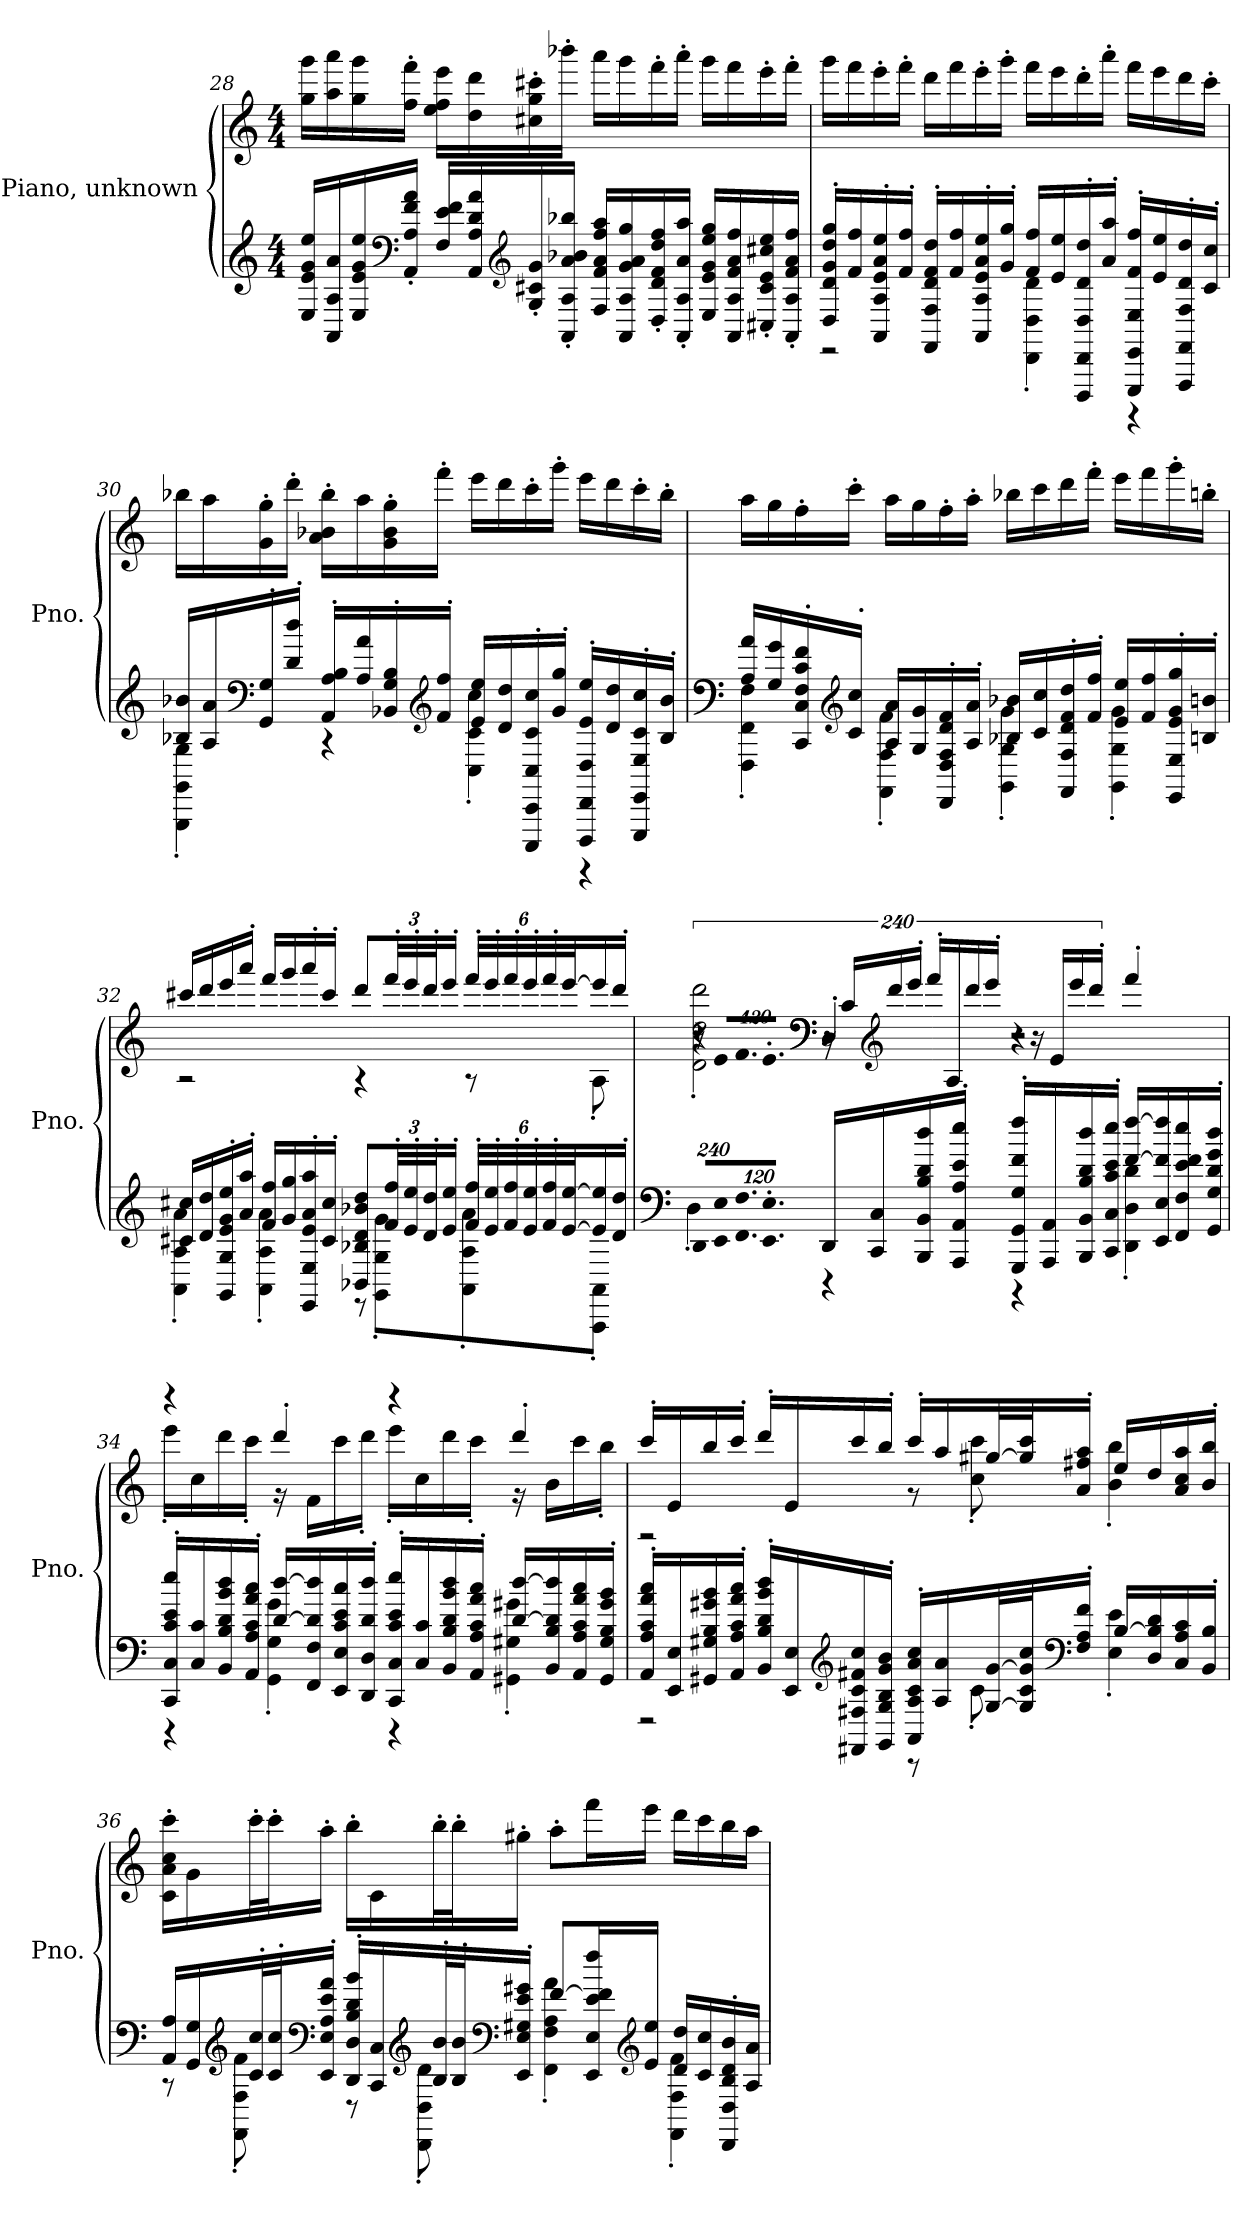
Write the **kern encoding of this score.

**kern	**kern
*part1	*part1
*staff2	*staff1
*I"Piano, unknown	*
*I'Pno.	*
!!LO:LB:g=z
*clefG2	*clefG2
*k[]	*k[]
*M4/4	*M4/4
=28	=28
16E/ 16e/ 16g/ 16ee/LL	16gg\ 16ggg\LL
16AA/ 16A/ 16a/	16aa\ 16aaa\
16E/ 16e/ 16g/ 16ee/	16gg\ 16ggg\
*clefF4	*
16AA/' 16A/' 16f/' 16a/'JJ	16ff\' 16fff\'JJ
16F/ 16e/ 16f/LL	16ee\ 16ff\ 16eee\LL
16AA/ 16A/ 16d/ 16a/	16dd\ 16ddd\
*clefG2	*
16G/' 16c#X/' 16g/'	16cc#X\' 16gg\' 16ccc#X\'
16AA/' 16A/' 16a/' 16b-X/' 16bb-X/'JJ	16bbb-X'\JJ
16F/ 16f/ 16a/ 16ff/ 16aa/LL	16aaa\LL
16AA/ 16A/ 16g/ 16a/ 16gg/	16ggg\
16D/' 16d/' 16f/' 16dd/' 16ff/'	16fff'\
16AA/' 16A/' 16a/' 16aa/'JJ	16aaa'\JJ
16E/ 16e/ 16g/ 16ee/ 16gg/LL	16ggg\LL
16AA/ 16A/ 16f/ 16a/ 16ff/	16fff\
16C#X/' 16c#/' 16e/' 16cc#X/' 16ee/'	16eee'\
16AA/' 16A/' 16f/' 16a/' 16ff/'JJ	16fff'\JJ
!!LO:LB:g=z
=29	=29
*^	*
16D/' 16d/' 16g/' 16dd/' 16gg/'LL	2r	16ggg\LL
16f/ 16ff/	.	16fff\
16AA/' 16A/' 16e/' 16a/' 16ee/'	.	16eee'\
16f/' 16ff/'JJ	.	16fff'\JJ
16FF/' 16F/' 16d/' 16f/' 16dd/'LL	.	16ddd\LL
16f/ 16ff/	.	16fff\
16AA/' 16A/' 16e/' 16a/' 16ee/'	.	16eee'\
16g/' 16gg/'JJ	.	16ggg'\JJ
16f/ 16ff/LL	4DD\' 4D\' 4d\'	16fff\LL
16e/ 16ee/	.	16eee\
16DDD/' 16DD/' 16D/' 16d/' 16dd/'	.	16ddd'\
16a/' 16aa/'JJ	.	16aaa'\JJ
16EEE/' 16EE/' 16E/' 16f/' 16ff/'LL	4r	16fff\LL
16e/ 16ee/	.	16eee\
16FFF/' 16FF/' 16F/' 16d/' 16dd/'	.	16ddd\
16c/' 16cc/'JJ	.	16ccc'\JJ
!!LO:LB:g=z
=30	=30	=30
16B-X/ 16b-X/LL	4GGG\' 4GG\' 4G\'	16bb-X\LL
16A/ 16a/	.	16aa\
*clefF4	*	*
16GG/' 16G/'	.	16g\' 16gg\'
16d/' 16dd/'JJ	.	16ddd'\JJ
16AA/' 16A/' 16B-/'LL	4r	16a\' 16b-X\' 16bb-\'LL
16A/ 16a/	.	16aa\
16BB-X/' 16G/' 16B-/'	.	16g\' 16b-\' 16gg\'
*clefG2	*	*
16f/' 16ff/'JJ	.	16fff'\JJ
16e/ 16ee/LL	4C\' 4c\' 4cc\'	16eee\LL
16d/ 16dd/	.	16ddd\
16CCC/' 16CC/' 16C/' 16c/' 16cc/'	.	16ccc'\
16g/' 16gg/'JJ	.	16ggg'\JJ
16DDD/' 16DD/' 16D/' 16e/' 16ee/'LL	4r	16eee\LL
16d/ 16dd/	.	16ddd\
16EEE/' 16EE/' 16E/' 16c/' 16cc/'	.	16ccc'\
16B-/' 16b-/'JJ	.	16bb-'\JJ
!!LO:PB:g=z
=31	=31	=31
*clefF4	*	*
16A/ 16a/LL	4FFF\' 4FF\' 4F\'	16aa\LL
16G/ 16g/	.	16gg\
16CC/' 16C/' 16F/' 16c/' 16f/'	.	16ff'\
*clefG2	*	*
16c/' 16cc/'JJ	.	16ccc'\JJ
16A/ 16a/LL	4FF\' 4F\' 4f\'	16aa\LL
16G/ 16g/	.	16gg\
16DD/' 16D/' 16F/' 16d/' 16f/'	.	16ff'\
16A/' 16a/'JJ	.	16aa'\JJ
16B-X/ 16b-X/LL	4GG\' 4G\' 4g\'	16bb-X\LL
16c/ 16cc/	.	16ccc\
16FF/' 16F/' 16d/' 16f/' 16dd/'	.	16ddd\
16f/' 16ff/'JJ	.	16fff'\JJ
16e/ 16ee/LL	4GG\' 4G\' 4g\'	16eee\LL
16f/ 16ff/	.	16fff\
16EE/' 16E/' 16e/' 16g/' 16gg/'	.	16ggg'\
16Bn/' 16bn/'JJ	.	16bbn'\JJ
!!LO:LB:g=z
=32	=32	=32
*	*	*^
16c#X/ 16cc#X/LL	4AA\' 4A\' 4a\'	16ccc#X/LL	2r
16d/ 16dd/	.	16ddd/	.
16GG/' 16G/' 16e/' 16g/' 16ee/'	.	16eee/	.
16a/' 16aa/'JJ	.	16aaa'/JJ	.
16f/ 16ff/LL	4AA\' 4A\' 4a\'	16fff/LL	.
16g/ 16gg/	.	16ggg/	.
16EE/' 16E/' 16e/' 16a/' 16aa/'	.	16aaa'/	.
16c#/' 16cc#/'JJ	.	16ccc#'/JJ	.
8BB-X/ 8B-X/ 8d/ 8b-X/ 8dd/L	8r	8ddd/L	4r
*Xbrackettup	*	*Xbrackettup	*
48f/' 48ff/'LL	8GG\' 8G\' 8g\'L	48fff'/LL	.
48e/' 48ee/'	.	48eee'/	.
48d/' 48dd/'J	.	48ddd'/J	.
16e/' 16ee/'JJ	.	16eee'/JJ	.
48f/' 48ff/'LLL	8AA\' 8A\' 8a\'	48fff'/LLL	8r
48e/' 48ee/'	.	48eee'/	.
48f/' 48ff/'	.	48fff'/	.
48e/' 48ee/'	.	48eee'/	.
48f/' 48ff/'	.	48fff'/	.
[48e/ [48ee/J	.	[48eee/J	.
16e/] 16ee/]	8AAA\' 8AA\'J	16eee/]	8A'\
16d/' 16dd/'JJ	.	16ddd'/JJ	.
*	*	*v	*v
!!LO:LB:g=z
=33	=33	=33
*clefF4	*	*
!LO:N:vis=16	!	!
*	*	*brackettup
!	!	!LO:N:vis=16
*	*	*^
*	*	*	*^
1920%137DD/LL	4D'\	1920%137r	2d\' 2dd\' 2ddd\'	4r
!LO:N:vis=16	!	!LO:N:vis=16	!	!
1920%137EE/ 1920%137E/	.	1920%137e/LL	.	.
!LO:N:vis=32.	!	!LO:N:vis=32.	!	!
1920%103FF/ 1920%103F/L	.	1920%103f/L	.	.
!LO:N:vis=32.	!	!LO:N:vis=32.	!	!
1920%103EE/' 1920%103E/'JJJ	.	1920%103e'/JJJ	.	.
*	*	*clefF4	*	*
16DD/LL	4r	16r	.	4D'/
16CC/ 16C/	.	16c/LL	.	.
*	*	*clefG2	*	*
16BBB/ 16BB/ 16B/ 16d/ 16dd/	.	16ddd/	.	.
16AAA/' 16AA/' 16A/' 16e/' 16ee/'JJ	.	16eee'/JJ	.	.
16GGG/' 16GG/' 16G/' 16f/' 16ff/'LL	4r	16fff'/LL	2r	4r
16AAA/ 16AA/	.	16A/	.	.
16BBB/ 16BB/ 16B/ 16d/ 16dd/	.	16ddd/	.	.
16CC/' 16C/' 16c/' 16e/' 16ee/'JJ	.	16eee'/JJ	.	.
[16f/ [16ff/LL	4DD\' 4D\' 4d\'	16r	.	4fff'/
16EE/ 16E/ 16f/] 16ff/]	.	16e/LL	.	.
16FF/ 16F/ 16e/ 16f/ 16ee/	.	16eee/	.	.
16GG/' 16G/' 16d/' 16g/' 16dd/'JJ	.	16ddd'/JJ	.	.
*	*	*	*v	*v
!!LO:LB:g=z
=34	=34	=34	=34
16CC/' 16C/' 16c/' 16e/' 16ee/'LL	4r	4r	16eee'\LL
16C/ 16c/	.	.	16cc\
16BB/ 16B/ 16d/ 16b/ 16dd/	.	.	16ddd\
16AA/' 16A/' 16c/' 16a/' 16cc/'JJ	.	.	16ccc'\JJ
[16d/ [16dd/LL	4GG\' 4G\' 4g\'	4ddd'/	16r
16FF/ 16F/ 16d/] 16dd/]	.	.	16f\LL
16EE/ 16E/ 16c/ 16e/ 16cc/	.	.	16ccc\
16DD/' 16D/' 16d/' 16dd/'JJ	.	.	16ddd'\JJ
16CC/' 16C/' 16c/' 16e/' 16ee/'LL	4r	4r	16eee'\LL
16C/ 16c/	.	.	16cc\
16BB/ 16B/ 16d/ 16b/ 16dd/	.	.	16ddd\
16AA/' 16A/' 16c/' 16a/' 16cc/'JJ	.	.	16ccc'\JJ
[16d/ [16dd/LL	4GG#X\' 4G#X\' 4g#X\'	4ddd'/	16r
16BB/ 16B/ 16d/] 16dd/]	.	.	16b\LL
16AA/ 16A/ 16c/ 16a/ 16cc/	.	.	16ccc\
16GG#/' 16G#/' 16B/' 16g#/' 16b/'JJ	.	.	16bb'\JJ
!!LO:LB:g=z	!!
=35	=35	=35	=35
16AA/' 16A/' 16c/' 16a/' 16cc/'LL	2r	16ccc'/LL	2r
16EE/ 16E/	.	16e/	.
16GG#X/ 16G#X/ 16B/ 16g#X/ 16b/	.	16bb/	.
16AA/' 16A/' 16c/' 16a/' 16cc/'JJ	.	16ccc'/JJ	.
16BB/' 16B/' 16d/' 16b/' 16dd/'LL	.	16ddd'/LL	.
16EE/ 16E/	.	16e/	.
*clefG2	*	*	*
16FF#X/ 16F#X/ 16c/ 16f#X/ 16cc/	.	16ccc/	.
16GG#/' 16G#/' 16B/' 16g#/' 16b/'JJ	.	16bb'/JJ	.
16AA/' 16A/' 16c/' 16a/' 16cc/'LL	8r	16ccc'/LL	8r
16A/ 16a/	.	16aa/	.
[32G#/ [32g#/L	8c'\	[32gg#X/L	8cc\' 8ccc\'
32G#/] 32c/ 32g#/] 32cc/J	.	32gg#/] 32ccc/J	.
*clefF4	*	*	*
16F#/' 16A/' 16f#/'JJ	.	16a/' 16ff#X/' 16aa/'JJ	.
[16B/LL	4E\' 4e\'	16ee/LL	4b\' 4bb\'
16D/ 16B/] 16d/	.	16dd/	.
16C/ 16A/ 16c/	.	16a/ 16cc/ 16aa/	.
16BB/' 16B/'JJ	.	16b/' 16bb/'JJ	.
*	*	*v	*v
!!LO:LB:g=z
=36	=36	=36
16AA/ 16A/LL	8r	16c\' 16a\' 16cc\' 16ccc\'LL
16GG/ 16G/	.	16g\
*clefG2	*	*
32c/' 32cc/'L	8FF\' 8F\' 8f\'	32ccc'\L
32c/' 32cc/'J	.	32ccc'\J
*clefF4	*	*
16EE/' 16E/' 16A/' 16e/' 16a/'JJ	.	16aa'\JJ
16DD/' 16D/' 16B/' 16d/' 16b/'LL	8r	16bb'\LL
16CC/ 16C/	.	16c\
*clefG2	*	*
32B/' 32b/'L	8DD\' 8D\' 8d\'	32bb'\L
32B/' 32b/'J	.	32bb'\J
*clefF4	*	*
16EE/' 16E/' 16G#X/' 16e/' 16g#X/'JJ	.	16gg#X'\JJ
[8f/L	4FF\' 4F\' 4A\' 4a\'	8aa'\L
16EE/ 16E/ 16e/ 16f/] 16ff/L	.	16fff\L
*clefG2	*	*
16e/ 16ee/JJ	.	16eee\JJ
16d/ 16dd/LL	4FF\' 4F\' 4f\'	16ddd\LL
16c/ 16cc/	.	16ccc\
16DD/' 16D/' 16B/' 16d/' 16b/'	.	16bb\
16A/ 16a/JJ	.	16aa\JJ
*v	*v	*
=	=
*-	*-
